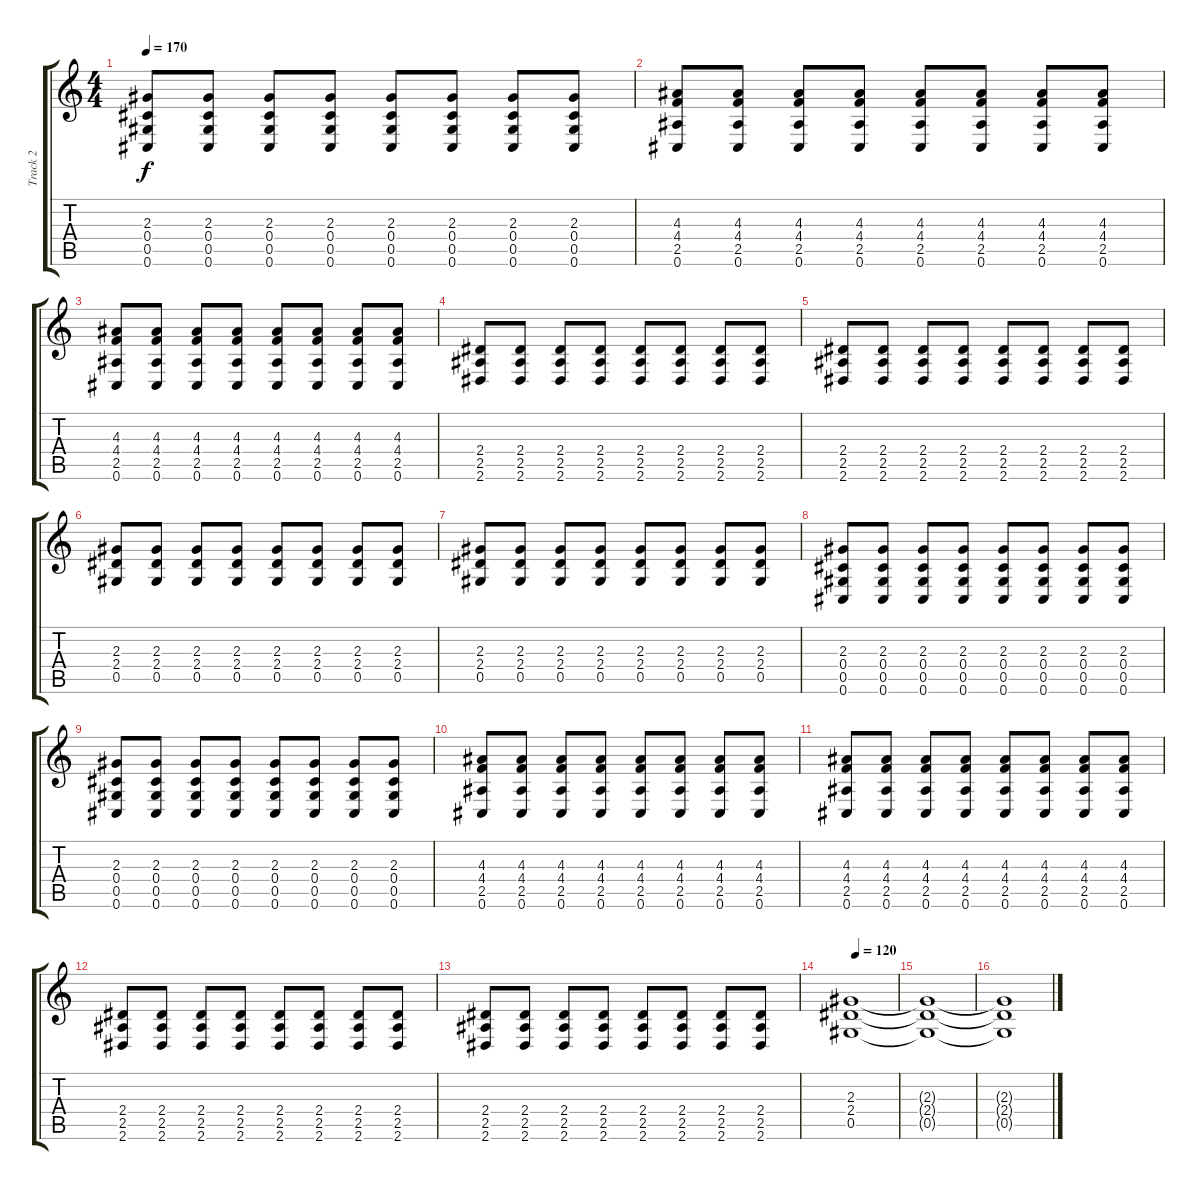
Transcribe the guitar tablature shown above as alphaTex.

\track ("Track 2" "Track 2") {instrument electricguitarmuted bank 255}
\staff {score tabs}
\tuning (Eb4 Bb3 Gb3 Db3 Ab2 Db2) {hide}
\ts (4 4)
\tempo 170
\clef g2
\ks c
(2.3 0.4 0.5 0.6).8{dy f} (2.3 0.4 0.5 0.6).8 (2.3 0.4 0.5 0.6).8 (2.3 0.4 0.5 0.6).8 (2.3 0.4 0.5 0.6).8 (2.3 0.4 0.5 0.6).8 (2.3 0.4 0.5 0.6).8 (2.3 0.4 0.5 0.6).8 |
(4.3 4.4 2.5 0.6).8 (4.3 4.4 2.5 0.6).8 (4.3 4.4 2.5 0.6).8 (4.3 4.4 2.5 0.6).8 (4.3 4.4 2.5 0.6).8 (4.3 4.4 2.5 0.6).8 (4.3 4.4 2.5 0.6).8 (4.3 4.4 2.5 0.6).8 |
(4.3 4.4 2.5 0.6).8 (4.3 4.4 2.5 0.6).8 (4.3 4.4 2.5 0.6).8 (4.3 4.4 2.5 0.6).8 (4.3 4.4 2.5 0.6).8 (4.3 4.4 2.5 0.6).8 (4.3 4.4 2.5 0.6).8 (4.3 4.4 2.5 0.6).8 |
(2.4 2.5 2.6).8 (2.4 2.5 2.6).8 (2.4 2.5 2.6).8 (2.4 2.5 2.6).8 (2.4 2.5 2.6).8 (2.4 2.5 2.6).8 (2.4 2.5 2.6).8 (2.4 2.5 2.6).8 |
(2.4 2.5 2.6).8 (2.4 2.5 2.6).8 (2.4 2.5 2.6).8 (2.4 2.5 2.6).8 (2.4 2.5 2.6).8 (2.4 2.5 2.6).8 (2.4 2.5 2.6).8 (2.4 2.5 2.6).8 |
(2.3 2.4 0.5).8 (2.3 2.4 0.5).8 (2.3 2.4 0.5).8 (2.3 2.4 0.5).8 (2.3 2.4 0.5).8 (2.3 2.4 0.5).8 (2.3 2.4 0.5).8 (2.3 2.4 0.5).8 |
(2.3 2.4 0.5).8 (2.3 2.4 0.5).8 (2.3 2.4 0.5).8 (2.3 2.4 0.5).8 (2.3 2.4 0.5).8 (2.3 2.4 0.5).8 (2.3 2.4 0.5).8 (2.3 2.4 0.5).8 |
(2.3 0.4 0.5 0.6).8 (2.3 0.4 0.5 0.6).8 (2.3 0.4 0.5 0.6).8 (2.3 0.4 0.5 0.6).8 (2.3 0.4 0.5 0.6).8 (2.3 0.4 0.5 0.6).8 (2.3 0.4 0.5 0.6).8 (2.3 0.4 0.5 0.6).8 |
(2.3 0.4 0.5 0.6).8 (2.3 0.4 0.5 0.6).8 (2.3 0.4 0.5 0.6).8 (2.3 0.4 0.5 0.6).8 (2.3 0.4 0.5 0.6).8 (2.3 0.4 0.5 0.6).8 (2.3 0.4 0.5 0.6).8 (2.3 0.4 0.5 0.6).8 |
(4.3 4.4 2.5 0.6).8 (4.3 4.4 2.5 0.6).8 (4.3 4.4 2.5 0.6).8 (4.3 4.4 2.5 0.6).8 (4.3 4.4 2.5 0.6).8 (4.3 4.4 2.5 0.6).8 (4.3 4.4 2.5 0.6).8 (4.3 4.4 2.5 0.6).8 |
(4.3 4.4 2.5 0.6).8 (4.3 4.4 2.5 0.6).8 (4.3 4.4 2.5 0.6).8 (4.3 4.4 2.5 0.6).8 (4.3 4.4 2.5 0.6).8 (4.3 4.4 2.5 0.6).8 (4.3 4.4 2.5 0.6).8 (4.3 4.4 2.5 0.6).8 |
(2.4 2.5 2.6).8 (2.4 2.5 2.6).8 (2.4 2.5 2.6).8 (2.4 2.5 2.6).8 (2.4 2.5 2.6).8 (2.4 2.5 2.6).8 (2.4 2.5 2.6).8 (2.4 2.5 2.6).8 |
(2.4 2.5 2.6).8 (2.4 2.5 2.6).8 (2.4 2.5 2.6).8 (2.4 2.5 2.6).8 (2.4 2.5 2.6).8 (2.4 2.5 2.6).8 (2.4 2.5 2.6).8 (2.4 2.5 2.6).8 |
\tempo (120 0.125)
(2.3 2.4 0.5).1{volume 1} |
(2.3{t} 2.4{t} 0.5{t}).1 |
(2.3{t} 2.4{t} 0.5{t}).1
